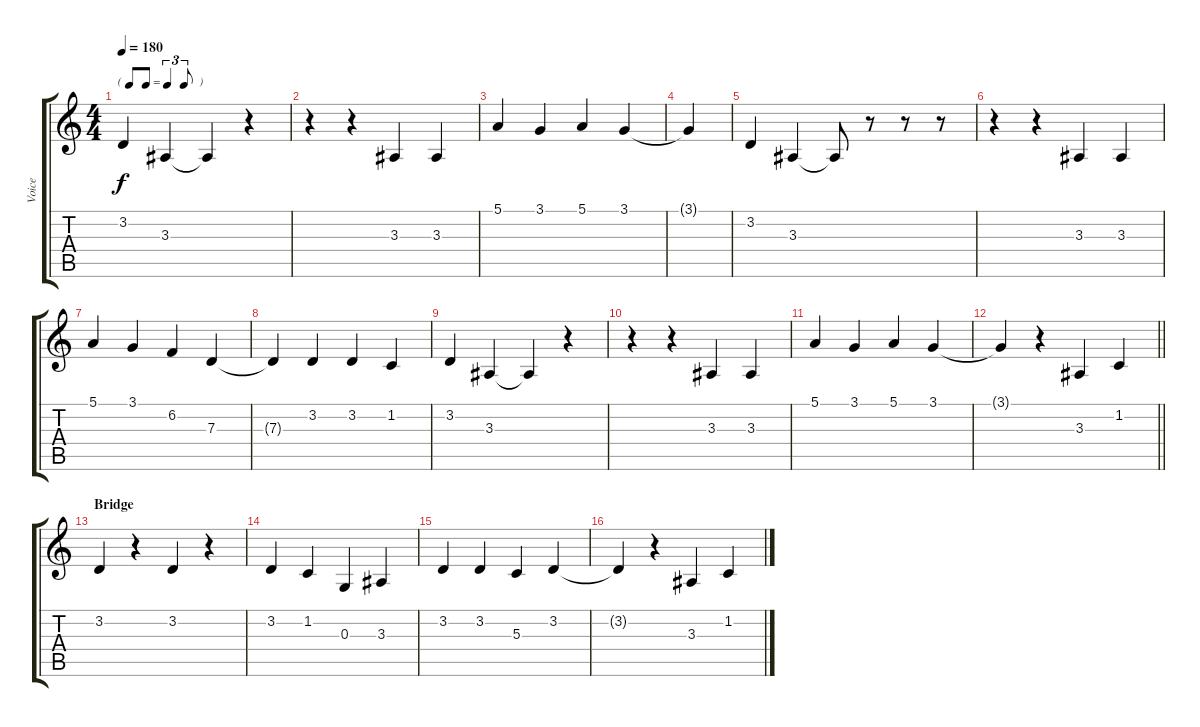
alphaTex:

\track ("Voice" "Voice") {instrument englishhorn}
\staff {score tabs}
\tuning (E4 B3 G3 D3 A2 E2) {hide}
\ts (4 4)
\tf triplet8th
\tempo 180
\clef g2
\ks c
3.2.4{dy f} 3.3.4 3.3{t}.4 r.4 |
r.4 r.4 3.3.4 3.3.4 |
5.1.4 3.1.4 5.1.4 3.1.4 |
3.1{t}.4 |
3.2.4 3.3.4 3.3{t}.8 r.8 r.8 r.8 |
r.4 r.4 3.3.4 3.3.4 |
5.1.4 3.1.4 6.2.4 7.3.4 |
7.3{t}.4 3.2.4 3.2.4 1.2.4 |
3.2.4 3.3.4 3.3{t}.4 r.4 |
r.4 r.4 3.3.4 3.3.4 |
5.1.4 3.1.4 5.1.4 3.1.4 |
\barLineRight lightlight
3.1{t}.4 r.4 3.3.4 1.2.4 |
\section ("" "Bridge")
3.2.4 r.4 3.2.4 r.4 |
3.2.4 1.2.4 0.3.4 3.3.4 |
3.2.4 3.2.4 5.3.4 3.2.4 |
3.2{t}.4 r.4 3.3.4 1.2.4
